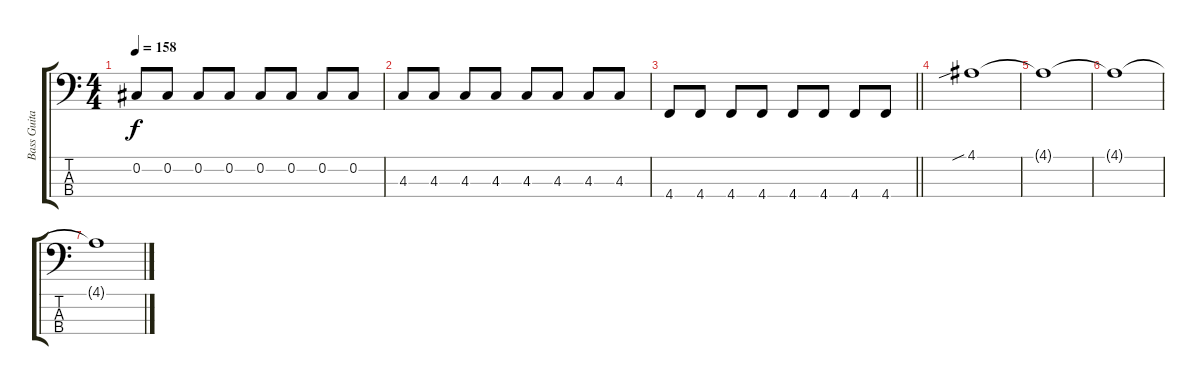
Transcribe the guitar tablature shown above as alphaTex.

\track ("Bass Guitar" "Bass Guita") {instrument electricbassfinger}
\staff {score tabs}
\tuning (Gb2 Db2 Ab1 Db1) {hide}
\ts (4 4)
\tempo 158
\clef f4
\ks c
0.2.8{dy f} 0.2.8 0.2.8 0.2.8 0.2.8 0.2.8 0.2.8 0.2.8 |
4.3.8 4.3.8 4.3.8 4.3.8 4.3.8 4.3.8 4.3.8 4.3.8 |
\barLineRight lightlight
4.4.8 4.4.8 4.4.8 4.4.8 4.4.8 4.4.8 4.4.8 4.4.8 |
4.1{sib}.1{volume 0} |
4.1{t}.1 |
4.1{t}.1 |
4.1{t}.1
